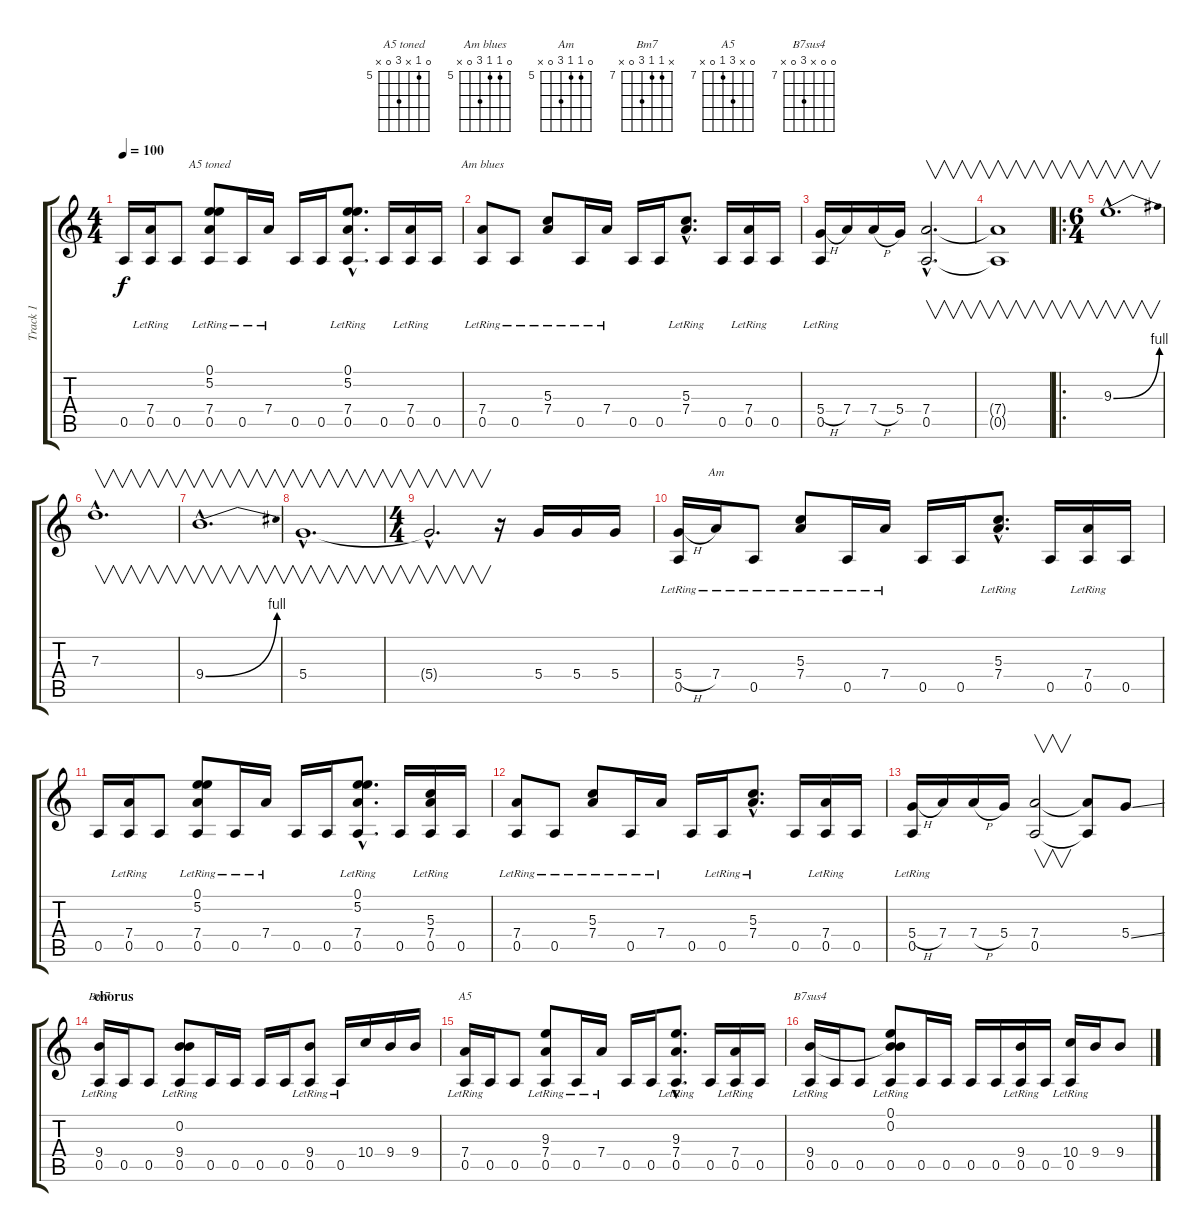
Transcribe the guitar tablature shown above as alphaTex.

\track ("Track 1" "Track 1") {instrument acousticguitarsteel}
\staff {score tabs}
\tuning (E4 B3 G3 D3 A2 E2) {hide}
\chord ("A5 toned" 0 5 x 7 0 x) {firstfret 5}
\chord ("Am blues" 0 5 5 7 0 x) {firstfret 5}
\chord ("Am" 0 5 5 7 0 x) {firstfret 5}
\chord ("Bm7" x 7 7 9 0 x) {firstfret 7}
\chord ("A5" 0 x 9 7 0 x) {firstfret 7}
\chord ("B7sus4" 0 0 x 9 0 x) {firstfret 7}
\ts (4 4)
\tempo 100
\clef g2
\ks c
0.5.16{dy f} (7.4{lr} 0.5).16 0.5.8 (0.1{lr} 5.2{lr} 7.4{lr} 0.5).8{ch "A5 toned"} 0.5{lr}.16 7.4{lr}.16 0.5.16 0.5.16 (0.1{hac lr} 5.2{hac lr} 7.4{hac lr} 0.5{hac}).8{d} 0.5.16 (7.4{lr} 0.5).16 0.5.16 |
(7.4{lr} 0.5).8{ch "Am blues"} 0.5{lr}.8 (5.3{lr} 7.4{lr}).8 0.5{lr}.16 7.4{lr}.16 0.5.16 0.5.16 (5.3{hac lr} 7.4{hac lr}).8{d} 0.5.16 (7.4{lr} 0.5).16 0.5.16 |
(5.4{h} 0.5{lr}).16 7.4.16 7.4{h}.16 5.4.16 (7.4{hac} 0.5{hac}).2{v d} |
(7.4{t} 0.5{t}).1{v} |
\ro
\ts (6 4)
\section ("" "")
9.3{be (bend 0 0 60 4) hac}.1{v d} |
7.3{hac}.1{v d} |
9.4{be (bend 0 0 60 4) hac}.1{v d} |
5.4{hac}.1{v d} |
\ts (4 4)
5.4{hac t}.2{v d} r.16 5.4.16 5.4.16 5.4.16 |
(5.4{h} 0.5{lr}).16 7.4{lr}.16{ch "Am"} 0.5{lr}.8 (5.3{lr} 7.4{lr}).8 0.5{lr}.16 7.4{lr}.16 0.5.16 0.5.16 (5.3{hac lr} 7.4{hac lr}).8{d} 0.5.16 (7.4{lr} 0.5).16 0.5.16 |
0.5.16 (7.4{lr} 0.5).16 0.5.8 (0.1{lr} 5.2{lr} 7.4{lr} 0.5).8 0.5{lr}.16 7.4{lr}.16 0.5.16 0.5.16 (0.1{hac lr} 5.2{hac lr} 7.4{hac lr} 0.5{hac}).8{d} 0.5.16 (5.3{lr} 7.4{lr} 0.5).16 0.5.16 |
(7.4{lr} 0.5).8 0.5{lr}.8 (5.3{lr} 7.4{lr}).8 0.5{lr}.16 7.4{lr}.16 0.5.16 0.5{lr}.16 (5.3{hac lr} 7.4{hac lr}).8{d} 0.5.16 (7.4{lr} 0.5).16 0.5.16 |
(5.4{h} 0.5{lr}).16 7.4.16 7.4{h}.16 5.4.16 (7.4 0.5).2{v} (7.4{t} 0.5{t}).8 5.4{ss}.8 |
\section ("" "chorus")
(9.4{lr} 0.5).16{ch "Bm7"} 0.5.16 0.5.8 (0.2{lr} 9.4{lr} 0.5).8 0.5.16 0.5.16 0.5.16 0.5.16 (9.4{lr} 0.5).8 0.5{lr}.16 10.4.16 9.4.16 9.4.16 |
(7.4{lr} 0.5).16{ch "A5"} 0.5.16 0.5.8 (9.3{lr} 7.4{lr} 0.5).8 0.5{lr}.16 7.4{lr}.16 0.5.16 0.5.16 (9.3{hac lr} 7.4{hac lr} 0.5{hac}).8{d} 0.5.16 (7.4{lr} 0.5).16 0.5.16 |
(9.4{lr} 0.5).16{ch "B7sus4"} 0.5.16 0.5.8 (0.1{lr} 0.2{lr} 9.4{t} 0.5).8 0.5.16 0.5.16 0.5.16 0.5.16 (9.4{lr} 0.5).16 0.5.16 (10.4 0.5{lr}).16 9.4.16 9.4.8
